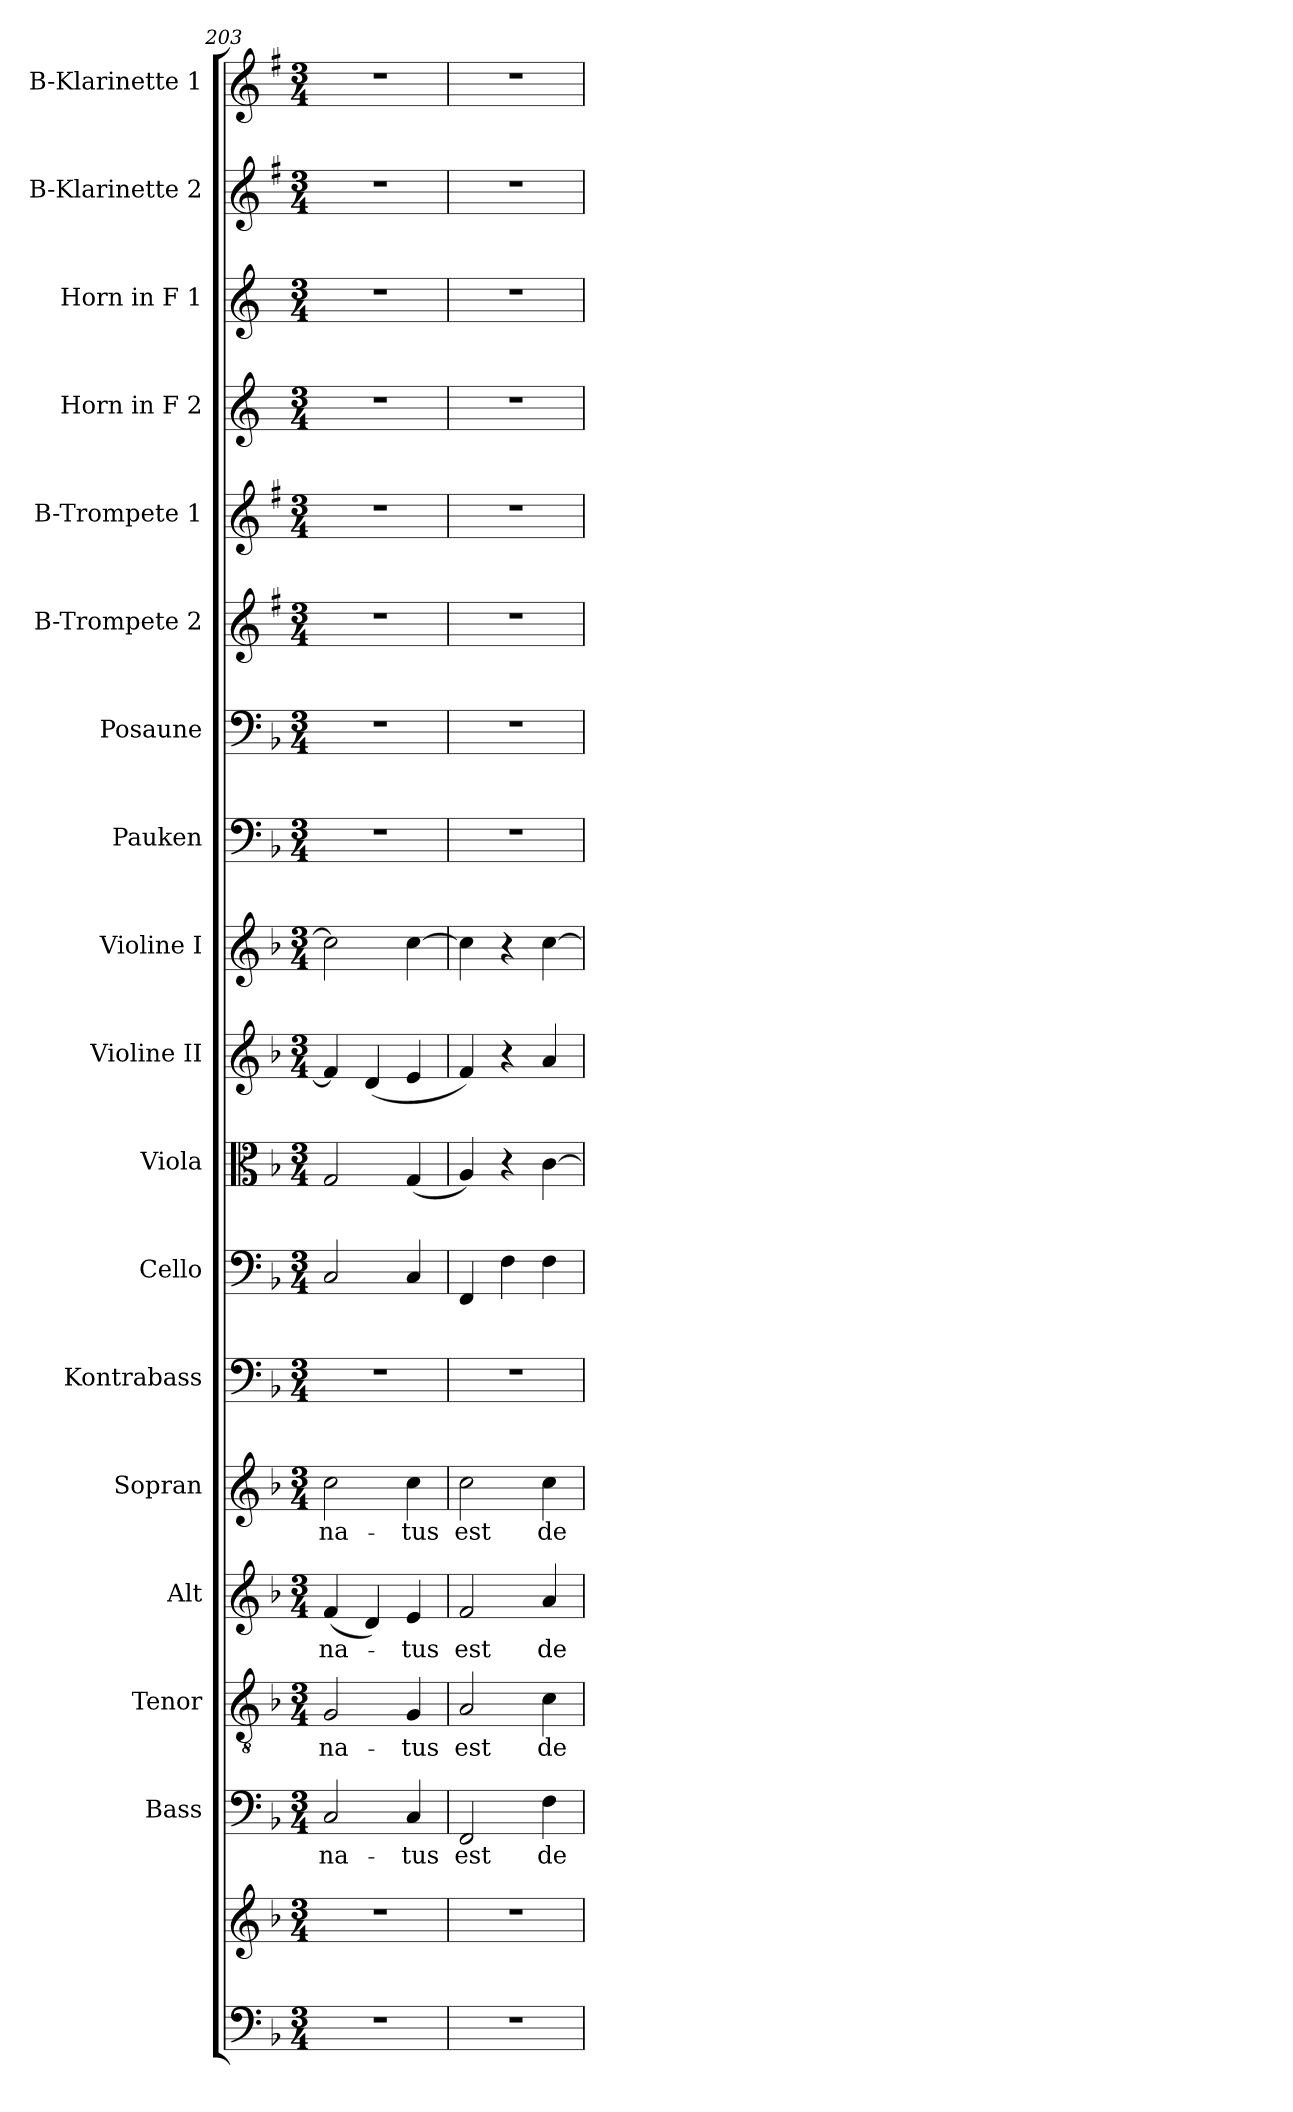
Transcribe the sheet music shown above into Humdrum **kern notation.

**kern	**kern	**kern	**text	**kern	**text	**kern	**text	**kern	**text	**kern	**kern	**kern	**kern	**kern	**kern	**kern	**kern	**kern	**kern	**kern	**kern	**kern
*part18	*part18	*part17	*part17	*part16	*part16	*part15	*part15	*part14	*part14	*part13	*part12	*part11	*part10	*part9	*part8	*part7	*part6	*part5	*part4	*part3	*part2	*part1
*staff19	*staff18	*staff17	*staff17	*staff16	*staff16	*staff15	*staff15	*staff14	*staff14	*staff13	*staff12	*staff11	*staff10	*staff9	*staff8	*staff7	*staff6	*staff5	*staff4	*staff3	*staff2	*staff1
*	*	*I"Bass	*	*I"Tenor	*	*I"Alt	*	*I"Sopran	*	*I"Kontrabass	*I"Cello	*I"Viola	*I"Violine II	*I"Violine I	*I"Pauken	*I"Posaune	*I"B-Trompete 2	*I"B-Trompete 1	*I"Horn in F 2	*I"Horn in F 1	*I"B-Klarinette 2	*I"B-Klarinette 1
*	*	*I'B.	*	*I'T.	*	*I'A.	*	*I'S.	*	*I'Kb.	*	*I'Vla.	*I'Vl. II	*I'Vl. I	*I'Pk.	*I'Pos.	*I'B Trp. 2	*I'B Trp. 1	*	*	*I'B Kl. 2	*I'B Kl. 1
*clefF4	*clefG2	*clefF4	*	*clefGv2	*	*clefG2	*	*clefG2	*	*clefF4	*clefF4	*clefC3	*clefG2	*clefG2	*clefF4	*clefF4	*clefG2	*clefG2	*clefG2	*clefG2	*clefG2	*clefG2
*	*	*	*	*	*	*	*	*	*	*ITrd7c12	*	*	*	*	*	*	*ITrd1c2	*ITrd1c2	*ITrd4c7	*ITrd4c7	*ITrd1c2	*ITrd1c2
*k[b-]	*k[b-]	*k[b-]	*	*k[b-]	*	*k[b-]	*	*k[b-]	*	*k[b-]	*k[b-]	*k[b-]	*k[b-]	*k[b-]	*k[b-]	*k[b-]	*k[b-]	*k[b-]	*k[b-]	*k[b-]	*k[b-]	*k[b-]
*F:	*F:	*F:	*	*F:	*	*F:	*	*F:	*	*F:	*F:	*F:	*F:	*F:	*F:	*F:	*F:	*F:	*F:	*F:	*F:	*F:
*M3/4	*M3/4	*M3/4	*	*M3/4	*	*M3/4	*	*M3/4	*	*M3/4	*M3/4	*M3/4	*M3/4	*M3/4	*M3/4	*M3/4	*M3/4	*M3/4	*M3/4	*M3/4	*M3/4	*M3/4
=203	=203	=203	=203	=203	=203	=203	=203	=203	=203	=203	=203	=203	=203	=203	=203	=203	=203	=203	=203	=203	=203	=203
!	!	!	!LO:LY:b	!	!LO:LY:b	!	!LO:LY:b	!	!LO:LY:b	!	!	!	!	!	!	!	!	!	!	!	!	!
2.r	2.r	2C/	-na-	2G/	-na-	(<4f/	-na-	2cc\	-na-	2.r	2C/	2G/	4f/]	2cc\]	2.r	2.r	2.r	2.r	2.r	2.r	2.r	2.r
.	.	.	.	.	.	4d/)	.	.	.	.	.	.	(<4d/	.	.	.	.	.	.	.	.	.
!	!	!	!LO:LY:b	!	!LO:LY:b	!	!LO:LY:b	!	!LO:LY:b	!	!	!	!	!	!	!	!	!	!	!	!	!
.	.	4C/	-tus	4G/	-tus	4e/	-tus	4cc\	-tus	.	4C/	(<4G/	4e/	[4cc\	.	.	.	.	.	.	.	.
=204	=204	=204	=204	=204	=204	=204	=204	=204	=204	=204	=204	=204	=204	=204	=204	=204	=204	=204	=204	=204	=204	=204
!	!	!	!LO:LY:b	!	!LO:LY:b	!	!LO:LY:b	!	!LO:LY:b	!	!	!	!	!	!	!	!	!	!	!	!	!
2.r	2.r	2FF/	est	2A/	est	2f/	est	2cc\	est	2.r	4FF/	4A/)	4f/)	4cc\]	2.r	2.r	2.r	2.r	2.r	2.r	2.r	2.r
.	.	.	.	.	.	.	.	.	.	.	4F\	4r	4r	4r	.	.	.	.	.	.	.	.
!	!	!	!LO:LY:b	!	!LO:LY:b	!	!LO:LY:b	!	!LO:LY:b	!	!	!	!	!	!	!	!	!	!	!	!	!
.	.	4F\	de	4c\	de	4a/	de	4cc\	de	.	4F\	[4c\	4a/	[4cc\	.	.	.	.	.	.	.	.
=	=	=	=	=	=	=	=	=	=	=	=	=	=	=	=	=	=	=	=	=	=	=
*-	*-	*-	*-	*-	*-	*-	*-	*-	*-	*-	*-	*-	*-	*-	*-	*-	*-	*-	*-	*-	*-	*-
